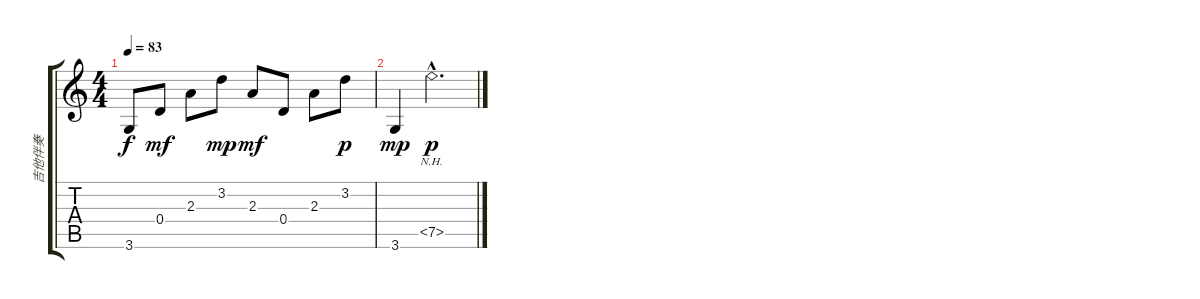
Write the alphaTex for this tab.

\track ("吉他伴奏" "吉他伴奏") {instrument acousticguitarsteel}
\staff {score tabs}
\tuning (E4 B3 G3 D3 A2 E2) {hide}
\ts (4 4)
\tempo 83
\clef g2
\ks c
3.6.8{dy f} 0.4.8{dy mf} 2.3.8 3.2.8{dy mp} 2.3.8{dy mf} 0.4.8 2.3.8 3.2.8{dy p} |
3.6.4{dy mp} 7.5{nh hac}.2{d dy p}
